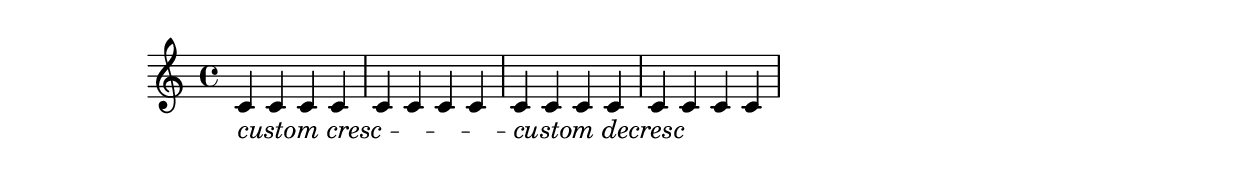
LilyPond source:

% DO NOT EDIT this file manually; it is automatically
% generated from Documentation/snippets/new
% Make any changes in Documentation/snippets/new/
% and then run scripts/auxiliar/makelsr.py
%
% This file is in the public domain.
%% Note: this file works from version 2.13.36
\version "2.13.36"

\header {
%% Translation of GIT committish: 59caa3adce63114ca7972d18f95d4aadc528ec3d

  texidoces = "
Funciones postfijas para la creación de objetos de extensión de texto
personalizados.  Los objetos de extensión deben comenzar en la primera
nota del compás.  Hay que utilizar -\mycresc, en caso contrario el
comienzo del eobjeto de extensión se asignará a la nota siguiente.

"

  doctitlees = "Objeto personalizado de extensión de texto de matices dinámicos postfijo"

%%   Translation of GIT committish: ab9e3136d78bfaf15cc6d77ed1975d252c3fe506


  texidocde = "Die Nachstellung funktioniert für eigene Crescendo-Textstrecker.
Die Strecker sollten an der ersten Note eines Taktes beginnen.  Man muss
-\mycresc benutzen, sonst wird der Beginn des Streckers der nächsten Note
zugewiesen.

"
  doctitlede = "Eigene Dynamiktextspanner nachgestellt"


%% Translation of GIT committish: a06cb0b0d9593ba110e001f2b0f44b8bef084693

  texidocfr = "
Il s'agit de fonctions postfix pour personnaliser l'extension des
crescendos textuels.  L'extension devrait débuter sur la première notte
de la mesure.  Il faut utiliser @code{-\mycresc} -- comme une
articulation -- sous peine que le départ de l'extension n'apparaisse
qu'à la note suivante.
"

  doctitlefr = "Personnalisation des extenseurs de nuance postfix"


  lsrtags = "expressive-marks, tweaks-and-overrides"
  texidoc = "Postfix functions for custom crescendo text spanners.  The spanners
should start on the first note of the measure.  One has to use -\mycresc,
otherwise the spanner start will rather be assigned to the next note.
"
  doctitle = "Dynamics custom text spanner postfix"
} % begin verbatim


% Two functions for (de)crescendo spanners where you can explicitly give the
% spanner text.
mycresc =
#(define-music-function (parser location mymarkup) (markup?)
   (make-music 'CrescendoEvent
               'span-direction START
               'span-type 'text
               'span-text mymarkup))
mydecresc =
#(define-music-function (parser location mymarkup) (markup?)
   (make-music 'DecrescendoEvent
               'span-direction START
               'span-type 'text
               'span-text mymarkup))

\relative c' {
  c4-\mycresc "custom cresc" c4 c4 c4 |
  c4 c4 c4 c4 |
  c4-\mydecresc "custom decresc" c4 c4 c4 |
  c4 c4\! c4 c4
}



